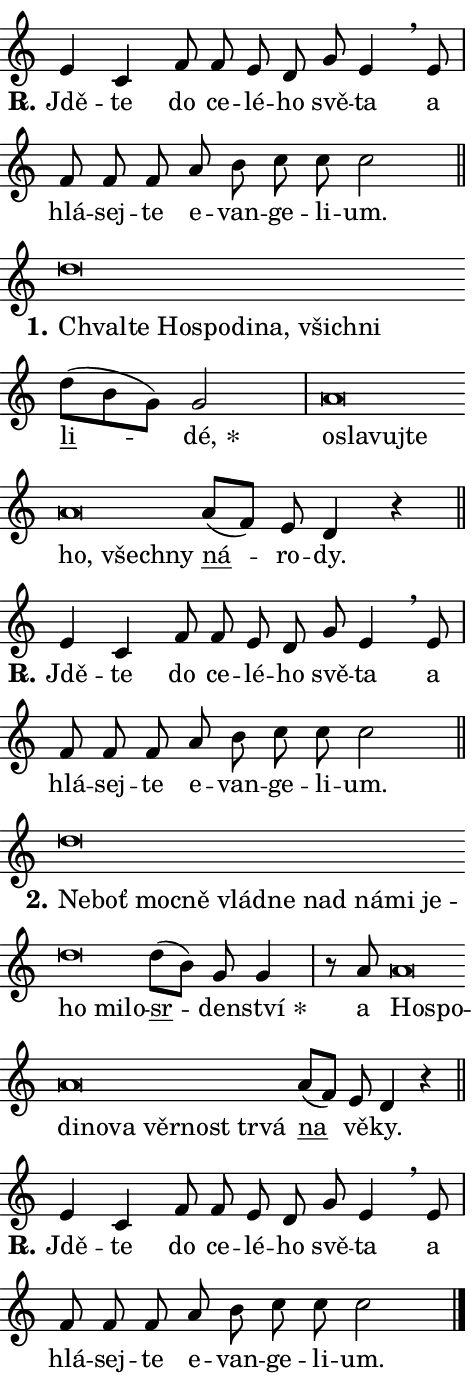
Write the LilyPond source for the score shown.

\version "2.24.0"
\header { tagline = "" }
\paper {
  indent = 0\cm
  top-margin = 0\cm
  right-margin = 0.13\cm % to fit lyric hyphens
  bottom-margin = 0\cm
  left-margin = 0\cm
  paper-width = 8\cm
  page-breaking = #ly:one-page-breaking
  system-system-spacing.basic-distance = #11
  score-system-spacing.basic-distance = #11
  ragged-last = ##f
}


%% Author: Thomas Morley
%% https://lists.gnu.org/archive/html/lilypond-user/2020-05/msg00002.html
#(define (line-position grob)
"Returns position of @var[grob} in current system:
   @code{'start}, if at first time-step
   @code{'end}, if at last time-step
   @code{'middle} otherwise
"
  (let* ((col (ly:item-get-column grob))
         (ln (ly:grob-object col 'left-neighbor))
         (rn (ly:grob-object col 'right-neighbor))
         (col-to-check-left (if (ly:grob? ln) ln col))
         (col-to-check-right (if (ly:grob? rn) rn col))
         (break-dir-left
           (and
             (ly:grob-property col-to-check-left 'non-musical #f)
             (ly:item-break-dir col-to-check-left)))
         (break-dir-right
           (and
             (ly:grob-property col-to-check-right 'non-musical #f)
             (ly:item-break-dir col-to-check-right))))
        (cond ((eqv? 1 break-dir-left) 'start)
              ((eqv? -1 break-dir-right) 'end)
              (else 'middle))))

#(define (tranparent-at-line-position vctor)
  (lambda (grob)
  "Relying on @code{line-position} select the relevant enry from @var{vctor}.
Used to determine transparency,"
    (case (line-position grob)
      ((end) (not (vector-ref vctor 0)))
      ((middle) (not (vector-ref vctor 1)))
      ((start) (not (vector-ref vctor 2))))))

noteHeadBreakVisibility =
#(define-music-function (break-visibility)(vector?)
"Makes @code{NoteHead}s transparent relying on @var{break-visibility}"
#{
  \override NoteHead.transparent =
    #(tranparent-at-line-position break-visibility)
#})

#(define delete-ledgers-for-transparent-note-heads
  (lambda (grob)
    "Reads whether a @code{NoteHead} is transparent.
If so this @code{NoteHead} is removed from @code{'note-heads} from
@var{grob}, which is supposed to be @code{LedgerLineSpanner}.
As a result ledgers are not printed for this @code{NoteHead}"
    (let* ((nhds-array (ly:grob-object grob 'note-heads))
           (nhds-list
             (if (ly:grob-array? nhds-array)
                 (ly:grob-array->list nhds-array)
                 '()))
           ;; Relies on the transparent-property being done before
           ;; Staff.LedgerLineSpanner.after-line-breaking is executed.
           ;; This is fragile ...
           (to-keep
             (remove
               (lambda (nhd)
                 (ly:grob-property nhd 'transparent #f))
               nhds-list)))
      ;; TODO find a better method to iterate over grob-arrays, similiar
      ;; to filter/remove etc for lists
      ;; For now rebuilt from scratch
      (set! (ly:grob-object grob 'note-heads)  '())
      (for-each
        (lambda (nhd)
          (ly:pointer-group-interface::add-grob grob 'note-heads nhd))
        to-keep))))

squashNotes = {
  \override NoteHead.X-extent = #'(-0.2 . 0.2)
  \override NoteHead.Y-extent = #'(-0.75 . 0)
  \override NoteHead.stencil =
    #(lambda (grob)
       (let ((pos (ly:grob-property grob 'staff-position)))
         (begin
           (if (< pos -7) (display "ERROR: Lower brevis then expected\n") (display ""))
           (if (<= pos -6) ly:text-interface::print ly:note-head::print))))
}
unSquashNotes = {
  \revert NoteHead.X-extent
  \revert NoteHead.Y-extent
  \revert NoteHead.stencil
}

hideNotes = \noteHeadBreakVisibility #begin-of-line-visible
unHideNotes = \noteHeadBreakVisibility #all-visible

% work-around for resetting accidentals
% https://lilypond.org/doc/v2.23/Documentation/notation/displaying-rhythms#unmetered-music
cadenzaMeasure = {
  \cadenzaOff
  \partial 1024 s1024
  \cadenzaOn
}

#(define-markup-command (accent layout props text) (markup?)
  "Underline accented syllable"
  (interpret-markup layout props
    #{\markup \override #'(offset . 4.3) \underline { #text }#}))

responsum = \markup \concat {
  "R" \hspace #-1.05 \path #0.1 #'((moveto 0 0.07) (lineto 0.9 0.8)) \hspace #0.05 "."
}

spaceSize = #0.6828661417322834 % exact space size for TeX Gyre Schola

\layout {
  \context {
    \Staff
    \remove "Time_signature_engraver"
    \override LedgerLineSpanner.after-line-breaking = #delete-ledgers-for-transparent-note-heads
  }
  \context {
    \Lyrics {
      \override LyricSpace.minimum-distance = \spaceSize
      \override LyricText.font-name = #"TeX Gyre Schola"
      \override LyricText.font-size = 1
      \override StanzaNumber.font-name = #"TeX Gyre Schola Bold"
      \override StanzaNumber.font-size = 1
    }
  }
  \context {
    \Score 
    \override NoteHead.text =
      #(lambda (grob) 
        (let ((pos (ly:grob-property grob 'staff-position)))
          #{\markup {
            \combine
              \halign #-0.55 \raise #(if (= pos -6) 0 0.5) \override #'(thickness . 2) \draw-line #'(3.2 . 0)
              \musicglyph "noteheads.sM1"
          }#}))
  }
}

% magnetic-lyrics.ily
%
%   written by
%     Jean Abou Samra <jean@abou-samra.fr>
%     Werner Lemberg <wl@gnu.org>
%
%   adapted by
%     Jiri Hon <jiri.hon@gmail.com>
%
% Version 2022-Apr-15

% https://www.mail-archive.com/lilypond-user@gnu.org/msg149350.html

#(define (Left_hyphen_pointer_engraver context)
   "Collect syllable-hyphen-syllable occurrences in lyrics and store
them in properties.  This engraver only looks to the left.  For
example, if the lyrics input is @code{foo -- bar}, it does the
following.

@itemize @bullet
@item
Set the @code{text} property of the @code{LyricHyphen} grob between
@q{foo} and @q{bar} to @code{foo}.

@item
Set the @code{left-hyphen} property of the @code{LyricText} grob with
text @q{foo} to the @code{LyricHyphen} grob between @q{foo} and
@q{bar}.
@end itemize

Use this auxiliary engraver in combination with the
@code{lyric-@/text::@/apply-@/magnetic-@/offset!} hook."
   (let ((hyphen #f)
         (text #f))
     (make-engraver
      (acknowledgers
       ((lyric-syllable-interface engraver grob source-engraver)
        (set! text grob)))
      (end-acknowledgers
       ((lyric-hyphen-interface engraver grob source-engraver)
        ;(when (not (grob::has-interface grob 'lyric-space-interface))
          (set! hyphen grob)));)
      ((stop-translation-timestep engraver)
       (when (and text hyphen)
         (ly:grob-set-object! text 'left-hyphen hyphen))
       (set! text #f)
       (set! hyphen #f)))))

#(define (lyric-text::apply-magnetic-offset! grob)
   "If the space between two syllables is less than the value in
property @code{LyricText@/.details@/.squash-threshold}, move the right
syllable to the left so that it gets concatenated with the left
syllable.

Use this function as a hook for
@code{LyricText@/.after-@/line-@/breaking} if the
@code{Left_@/hyphen_@/pointer_@/engraver} is active."
   (let ((hyphen (ly:grob-object grob 'left-hyphen #f)))
     (when hyphen
       (let ((left-text (ly:spanner-bound hyphen LEFT)))
         (when (grob::has-interface left-text 'lyric-syllable-interface)
           (let* ((common (ly:grob-common-refpoint grob left-text X))
                  (this-x-ext (ly:grob-extent grob common X))
                  (left-x-ext
                   (begin
                     ;; Trigger magnetism for left-text.
                     (ly:grob-property left-text 'after-line-breaking)
                     (ly:grob-extent left-text common X)))
                  ;; `delta` is the gap width between two syllables.
                  (delta (- (interval-start this-x-ext)
                            (interval-end left-x-ext)))
                  (details (ly:grob-property grob 'details))
                  (threshold (assoc-get 'squash-threshold details 0.2)))
             (when (< delta threshold)
               (let* (;; We have to manipulate the input text so that
                      ;; ligatures crossing syllable boundaries are not
                      ;; disabled.  For languages based on the Latin
                      ;; script this is essentially a beautification.
                      ;; However, for non-Western scripts it can be a
                      ;; necessity.
                      (lt (ly:grob-property left-text 'text))
                      (rt (ly:grob-property grob 'text))
                      (is-space (grob::has-interface hyphen 'lyric-space-interface))
                      (space (if is-space " " ""))
                      (extra-delta (if is-space spaceSize 0))
                      ;; Append new syllable.
                      (ltrt-space (if (and (string? lt) (string? rt))
                                (string-append lt space rt)
                                (make-concat-markup (list lt space rt))))
                      ;; Right-align `ltrt` to the right side.
                      (ltrt-space-markup (grob-interpret-markup
                               grob
                               (make-translate-markup
                                (cons (interval-length this-x-ext) 0)
                                (make-right-align-markup ltrt-space)))))
                 (begin
                   ;; Don't print `left-text`.
                   (ly:grob-set-property! left-text 'stencil #f)
                   ;; Set text and stencil (which holds all collected
                   ;; syllables so far) and shift it to the left.
                   (ly:grob-set-property! grob 'text ltrt-space)
                   (ly:grob-set-property! grob 'stencil ltrt-space-markup)
                   (ly:grob-translate-axis! grob (- (- delta extra-delta)) X))))))))))


#(define (lyric-hyphen::displace-bounds-first grob)
   ;; Make very sure this callback isn't triggered too early.
   (let ((left (ly:spanner-bound grob LEFT))
         (right (ly:spanner-bound grob RIGHT)))
     (ly:grob-property left 'after-line-breaking)
     (ly:grob-property right 'after-line-breaking)
     (ly:lyric-hyphen::print grob)))

squashThreshold = #0.4

\layout {
  \context {
    \Lyrics
    \consists #Left_hyphen_pointer_engraver
    \override LyricText.after-line-breaking =
      #lyric-text::apply-magnetic-offset!
    \override LyricHyphen.stencil = #lyric-hyphen::displace-bounds-first
    \override LyricText.details.squash-threshold = \squashThreshold
    \override LyricHyphen.minimum-distance = 0
    \override LyricHyphen.minimum-length = \squashThreshold
  }
}

squashText = \override LyricText.details.squash-threshold = 9999
unSquashText = \override LyricText.details.squash-threshold = \squashThreshold

leftText = \override LyricText.self-alignment-X = #LEFT
unLeftText = \revert LyricText.self-alignment-X

starOffset = #(lambda (grob) 
                (let ((x_offset (ly:self-alignment-interface::aligned-on-x-parent grob)))
                  (if (= x_offset 0) 0 (+ x_offset 1.2))))

star = #(define-music-function (syllable)(string?)
"Append star separator at the end of a syllable"
#{
  \once \override LyricText.X-offset = #starOffset
  \lyricmode { \markup {
    #syllable
    \override #'((font-name . "TeX Gyre Schola Bold")) \hspace #0.2 \lower #0.65 \larger "*"
  } }
#})

starAccent = #(define-music-function (syllable)(string?)
"Append star separator at the end of a syllable and make accent"
#{
  \once \override LyricText.X-offset = #starOffset
  \lyricmode { \markup {
    \accent #syllable
    \override #'((font-name . "TeX Gyre Schola Bold")) \hspace #0.2 \lower #0.65 \larger "*"
  } }
#})

breath = #(define-music-function (syllable)(string?)
"Append breathing indicator at the end of a syllable"
#{
  \lyricmode { \markup { #syllable "+" } }
#})

optionalBreath = #(define-music-function (syllable)(string?)
"Append optional breathing indicator at the end of a syllable"
#{
  \lyricmode { \markup { #syllable "(+)" } }
#})


\score {
    <<
        \new Voice = "melody" { \cadenzaOn \key c \major \relative { e'4 c f8 f e d \bar "" g e4 \breathe e8 \cadenzaMeasure \bar "|" f f f a b c c c2 \cadenzaMeasure \bar "||" \break } }
        \new Lyrics \lyricsto "melody" { \lyricmode { \set stanza = \responsum
Jdě -- te do ce -- lé -- ho svě -- ta a hlá -- sej -- te e -- van -- ge -- li -- um. } }
    >>
    \layout {}
}

\score {
    <<
        \new Voice = "melody" { \cadenzaOn \key c \major \relative { \squashNotes d''\breve*1/16 \hideNotes \breve*1/16 \bar "" \breve*1/16 \bar "" \breve*1/16 \bar "" \breve*1/16 \bar "" \breve*1/16 \bar "" \breve*1/16 \breve*1/16 \bar "" \unHideNotes \unSquashNotes \bar "" d8[( b g)] g2 \cadenzaMeasure \bar "|" \squashNotes a\breve*1/16 \hideNotes \breve*1/16 \bar "" \breve*1/16 \bar "" \breve*1/16 \bar "" \breve*1/16 \bar "" \breve*1/16 \breve*1/16 \bar "" \unHideNotes \unSquashNotes \bar "" a8[( f)] e d4 r \cadenzaMeasure \bar "||" \break } }
        \new Lyrics \lyricsto "melody" { \lyricmode { \set stanza = "1."
\leftText Chval -- \squashText te Ho -- spo -- di -- na, všich -- ni \unLeftText \unSquashText \markup \accent li -- \star dé, \leftText o -- \squashText sla -- vuj -- te ho, všech -- ny \unLeftText \unSquashText \markup \accent ná -- ro -- dy. } }
    >>
    \layout {}
}

\score {
    <<
        \new Voice = "melody" { \cadenzaOn \key c \major \relative { e'4 c f8 f e d \bar "" g e4 \breathe e8 \cadenzaMeasure \bar "|" f f f a b c c c2 \cadenzaMeasure \bar "||" \break } }
        \new Lyrics \lyricsto "melody" { \lyricmode { \set stanza = \responsum
Jdě -- te do ce -- lé -- ho svě -- ta a hlá -- sej -- te e -- van -- ge -- li -- um. } }
    >>
    \layout {}
}

\score {
    <<
        \new Voice = "melody" { \cadenzaOn \key c \major \relative { \squashNotes d''\breve*1/16 \hideNotes \breve*1/16 \bar "" \breve*1/16 \bar "" \breve*1/16 \bar "" \breve*1/16 \bar "" \breve*1/16 \bar "" \breve*1/16 \bar "" \breve*1/16 \bar "" \breve*1/16 \bar "" \breve*1/16 \bar "" \breve*1/16 \bar "" \breve*1/16 \breve*1/16 \bar "" \unHideNotes \unSquashNotes \bar "" d8[( b)] g g4 \cadenzaMeasure \bar "|" r8 a8 \squashNotes a\breve*1/16 \hideNotes \breve*1/16 \bar "" \breve*1/16 \bar "" \breve*1/16 \bar "" \breve*1/16 \bar "" \breve*1/16 \bar "" \breve*1/16 \bar "" \breve*1/16 \breve*1/16 \bar "" \unHideNotes \unSquashNotes \bar "" a8[( f)] e d4 r \cadenzaMeasure \bar "||" \break } }
        \new Lyrics \lyricsto "melody" { \lyricmode { \set stanza = "2."
\leftText Ne -- \squashText boť moc -- ně vlád -- ne nad ná -- mi je -- ho mi -- lo -- \unLeftText \unSquashText \markup \accent sr -- den -- \star ství a \leftText Ho -- \squashText spo -- di -- no -- va věr -- nost tr -- vá \unLeftText \unSquashText \markup \accent na vě -- ky. } }
    >>
    \layout {}
}

\score {
    <<
        \new Voice = "melody" { \cadenzaOn \key c \major \relative { e'4 c f8 f e d \bar "" g e4 \breathe e8 \cadenzaMeasure \bar "|" f f f a b c c c2 \cadenzaMeasure \bar "||" \break } \bar "|." }
        \new Lyrics \lyricsto "melody" { \lyricmode { \set stanza = \responsum
Jdě -- te do ce -- lé -- ho svě -- ta a hlá -- sej -- te e -- van -- ge -- li -- um. } }
    >>
    \layout {}
}
